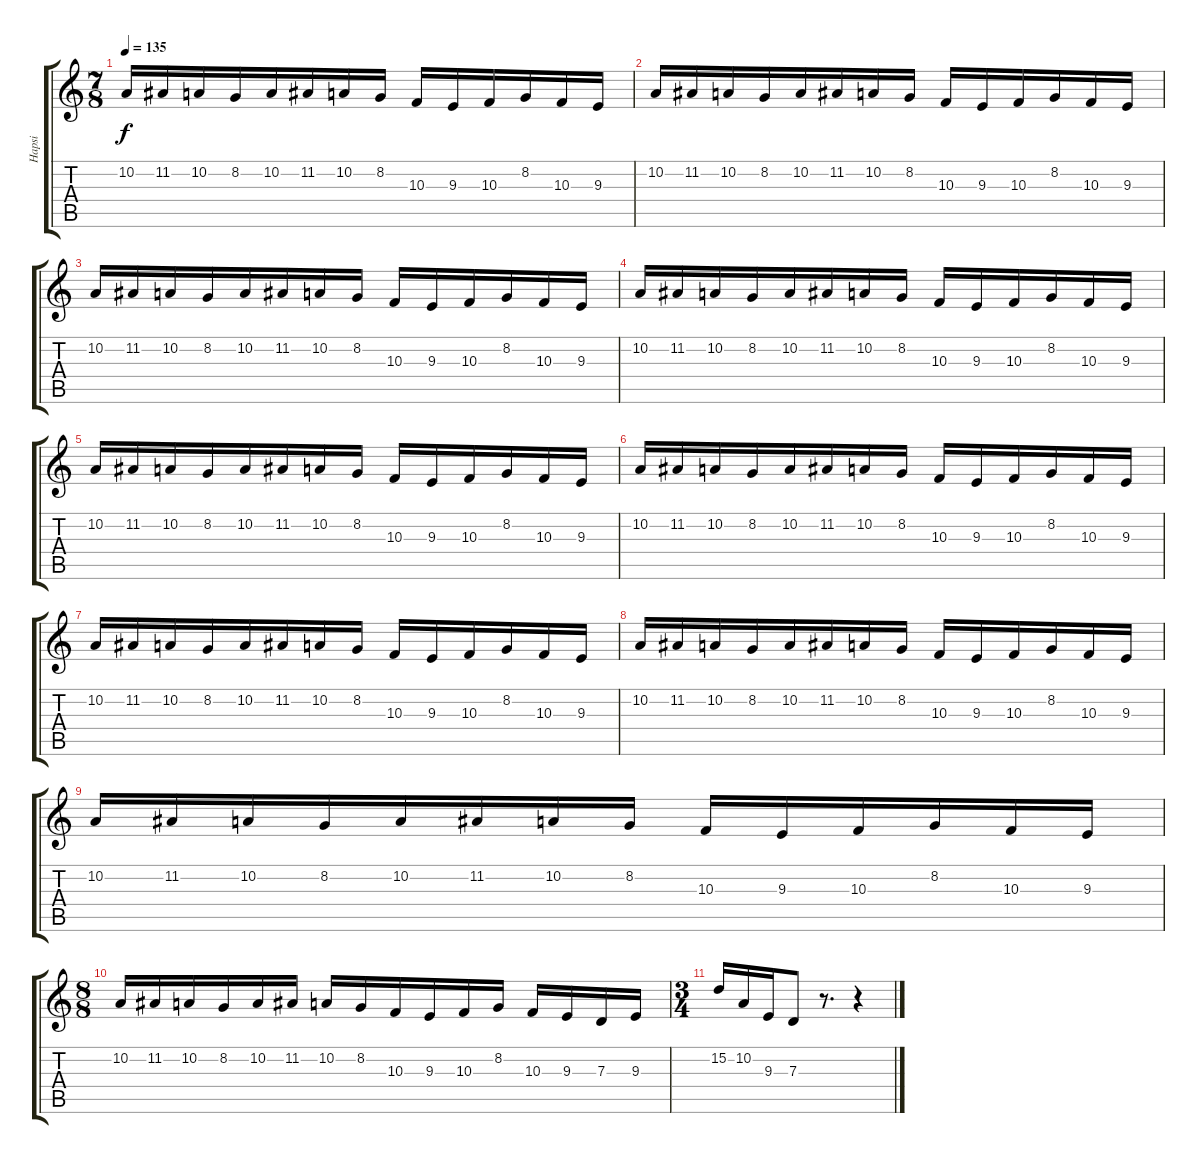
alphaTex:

\track ("Hapsi" "Hapsi") {instrument harpsichord}
\staff {score tabs}
\tuning (E4 B3 G3 D3 A2 E2) {hide}
\ts (7 8)
\tempo 135
\clef g2
\ks c
10.2.16{dy f} 11.2.16 10.2.16 8.2.16 10.2.16 11.2.16 10.2.16 8.2.16 10.3.16 9.3.16 10.3.16 8.2.16 10.3.16 9.3.16 |
10.2.16 11.2.16 10.2.16 8.2.16 10.2.16 11.2.16 10.2.16 8.2.16 10.3.16 9.3.16 10.3.16 8.2.16 10.3.16 9.3.16 |
10.2.16 11.2.16 10.2.16 8.2.16 10.2.16 11.2.16 10.2.16 8.2.16 10.3.16 9.3.16 10.3.16 8.2.16 10.3.16 9.3.16 |
10.2.16 11.2.16 10.2.16 8.2.16 10.2.16 11.2.16 10.2.16 8.2.16 10.3.16 9.3.16 10.3.16 8.2.16 10.3.16 9.3.16 |
10.2.16 11.2.16 10.2.16 8.2.16 10.2.16 11.2.16 10.2.16 8.2.16 10.3.16 9.3.16 10.3.16 8.2.16 10.3.16 9.3.16 |
10.2.16 11.2.16 10.2.16 8.2.16 10.2.16 11.2.16 10.2.16 8.2.16 10.3.16 9.3.16 10.3.16 8.2.16 10.3.16 9.3.16 |
10.2.16 11.2.16 10.2.16 8.2.16 10.2.16 11.2.16 10.2.16 8.2.16 10.3.16 9.3.16 10.3.16 8.2.16 10.3.16 9.3.16 |
10.2.16 11.2.16 10.2.16 8.2.16 10.2.16 11.2.16 10.2.16 8.2.16 10.3.16 9.3.16 10.3.16 8.2.16 10.3.16 9.3.16 |
10.2.16 11.2.16 10.2.16 8.2.16 10.2.16 11.2.16 10.2.16 8.2.16 10.3.16 9.3.16 10.3.16 8.2.16 10.3.16 9.3.16 |
\ts (8 8)
10.2.16 11.2.16 10.2.16 8.2.16 10.2.16 11.2.16 10.2.16 8.2.16 10.3.16 9.3.16 10.3.16 8.2.16 10.3.16 9.3.16 7.3.16 9.3.16 |
\ts (3 4)
15.2.16 10.2.16 9.3.16 7.3.8 r.8{d} r.4
